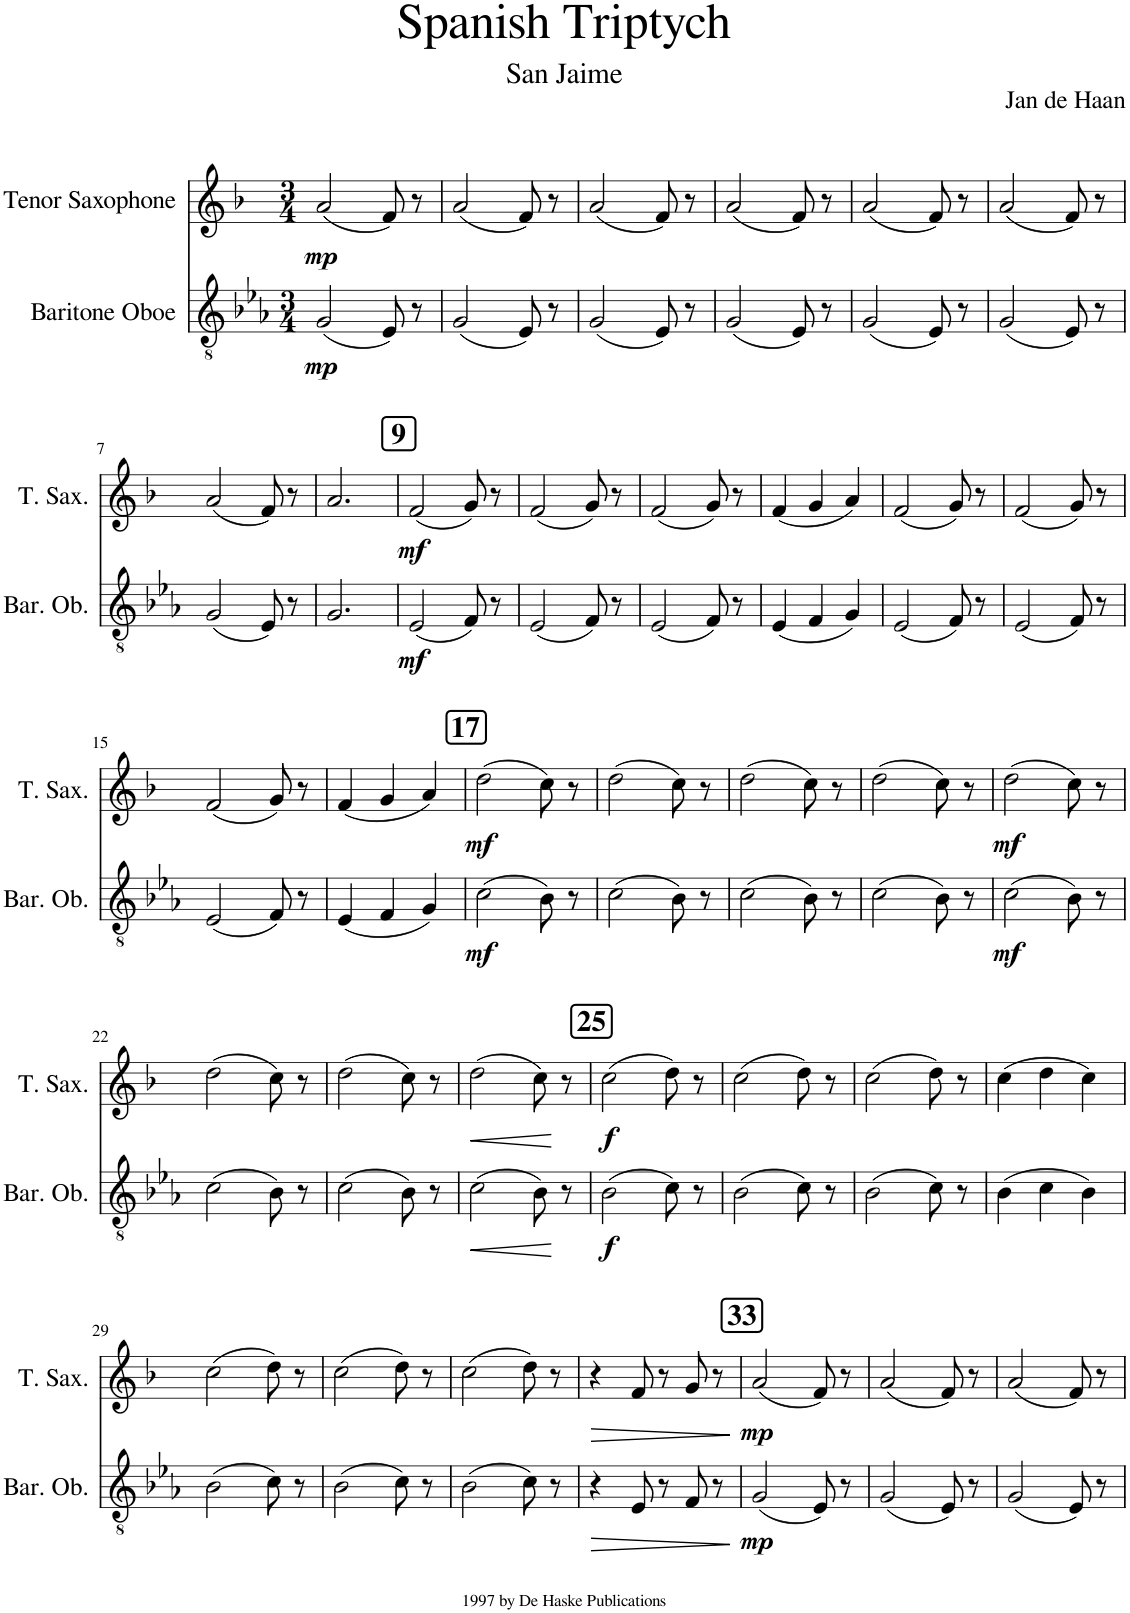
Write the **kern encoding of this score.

**kern	**dynam	**kern	**dynam
*part2	*part2	*part1	*part1
*staff2	*staff2	*staff1	*staff1
*I"Baritone Oboe	*	*I"Tenor Saxophone	*
*I'Bar. Ob.	*	*I'T. Sax.	*
*clefGv2	*	*clefG2	*
*	*	*Trd8c14	*
*k[b-e-a-]	*	*k[b-]	*
*M3/4	*	*M3/4	*
=1	=1	=1	=1
!	!LO:DY:b	!	!LO:DY:b
(2G/	mp	(2a/	mp
8E-/)	.	8f/)	.
8r	.	8r	.
=2	=2	=2	=2
(2G/	.	(2a/	.
8E-/)	.	8f/)	.
8r	.	8r	.
=3	=3	=3	=3
(2G/	.	(2a/	.
8E-/)	.	8f/)	.
8r	.	8r	.
=4	=4	=4	=4
(2G/	.	(2a/	.
8E-/)	.	8f/)	.
8r	.	8r	.
=5	=5	=5	=5
(2G/	.	(2a/	.
8E-/)	.	8f/)	.
8r	.	8r	.
=6	=6	=6	=6
(2G/	.	(2a/	.
8E-/)	.	8f/)	.
8r	.	8r	.
!!LO:LB:g=z
=7	=7	=7	=7
(2G/	.	(2a/	.
8E-/)	.	8f/)	.
8r	.	8r	.
=8	=8	=8	=8
2.G/	.	2.a/	.
!!LO:REH:place=s1:a:B:cj:fs=14:t=9
=9	=9	=9	=9
!	!LO:DY:b	!	!LO:DY:b
(2E-/	mf	(2f/	mf
8F/)	.	8g/)	.
8r	.	8r	.
=10	=10	=10	=10
(2E-/	.	(2f/	.
8F/)	.	8g/)	.
8r	.	8r	.
=11	=11	=11	=11
(2E-/	.	(2f/	.
8F/)	.	8g/)	.
8r	.	8r	.
=12	=12	=12	=12
(4E-/	.	(4f/	.
4F/	.	4g/	.
4G/)	.	4a/)	.
=13	=13	=13	=13
(2E-/	.	(2f/	.
8F/)	.	8g/)	.
8r	.	8r	.
=14	=14	=14	=14
(2E-/	.	(2f/	.
8F/)	.	8g/)	.
8r	.	8r	.
!!LO:LB:g=z
=15	=15	=15	=15
(2E-/	.	(2f/	.
8F/)	.	8g/)	.
8r	.	8r	.
=16	=16	=16	=16
(4E-/	.	(4f/	.
4F/	.	4g/	.
4G/)	.	4a/)	.
!!LO:REH:place=s1:a:B:cj:fs=14:t=17
=17	=17	=17	=17
!	!LO:DY:b	!	!LO:DY:b
(2c\	mf	(2dd\	mf
8B-\)	.	8cc\)	.
8r	.	8r	.
=18	=18	=18	=18
(2c\	.	(2dd\	.
8B-\)	.	8cc\)	.
8r	.	8r	.
=19	=19	=19	=19
(2c\	.	(2dd\	.
8B-\)	.	8cc\)	.
8r	.	8r	.
=20	=20	=20	=20
(2c\	.	(2dd\	.
8B-\)	.	8cc\)	.
8r	.	8r	.
=21	=21	=21	=21
!	!LO:DY:b	!	!LO:DY:b
(2c\	mf	(2dd\	mf
8B-\)	.	8cc\)	.
8r	.	8r	.
!!LO:LB:g=z
=22	=22	=22	=22
(2c\	.	(2dd\	.
8B-\)	.	8cc\)	.
8r	.	8r	.
=23	=23	=23	=23
(2c\	.	(2dd\	.
8B-\)	.	8cc\)	.
8r	.	8r	.
=24	=24	=24	=24
!	!LO:HP:b	!	!LO:HP:b
(2c\	<	(2dd\	<
8B-\)	.	8cc\)	.
8r	[	8r	[
!!LO:REH:place=s1:a:B:cj:fs=14:t=25
=25	=25	=25	=25
!	!LO:DY:b	!	!LO:DY:b
(2B-\	f	(2cc\	f
8c\)	.	8dd\)	.
8r	.	8r	.
=26	=26	=26	=26
(2B-\	.	(2cc\	.
8c\)	.	8dd\)	.
8r	.	8r	.
=27	=27	=27	=27
(2B-\	.	(2cc\	.
8c\)	.	8dd\)	.
8r	.	8r	.
=28	=28	=28	=28
(4B-\	.	(4cc\	.
4c\	.	4dd\	.
4B-\)	.	4cc\)	.
!!LO:LB:g=z
=29	=29	=29	=29
(2B-\	.	(2cc\	.
8c\)	.	8dd\)	.
8r	.	8r	.
=30	=30	=30	=30
(2B-\	.	(2cc\	.
8c\)	.	8dd\)	.
8r	.	8r	.
=31	=31	=31	=31
(2B-\	.	(2cc\	.
8c\)	.	8dd\)	.
8r	.	8r	.
=32	=32	=32	=32
!	!LO:HP:b	!	!LO:HP:b
4r	>	4r	>
8E-/	.	8f/	.
8r	.	8r	.
8F/	.	8g/	.
8r	.	8r	.
.	]	.	]
!!LO:REH:place=s1:a:B:cj:fs=14:t=33
=33	=33	=33	=33
!	!LO:DY:b	!	!LO:DY:b
(2G/	mp	(2a/	mp
8E-/)	.	8f/)	.
8r	.	8r	.
=34	=34	=34	=34
(2G/	.	(2a/	.
8E-/)	.	8f/)	.
8r	.	8r	.
=35	=35	=35	=35
(2G/	.	(2a/	.
8E-/)	.	8f/)	.
8r	.	8r	.
=	=	=	=
*-	*-	*-	*-
